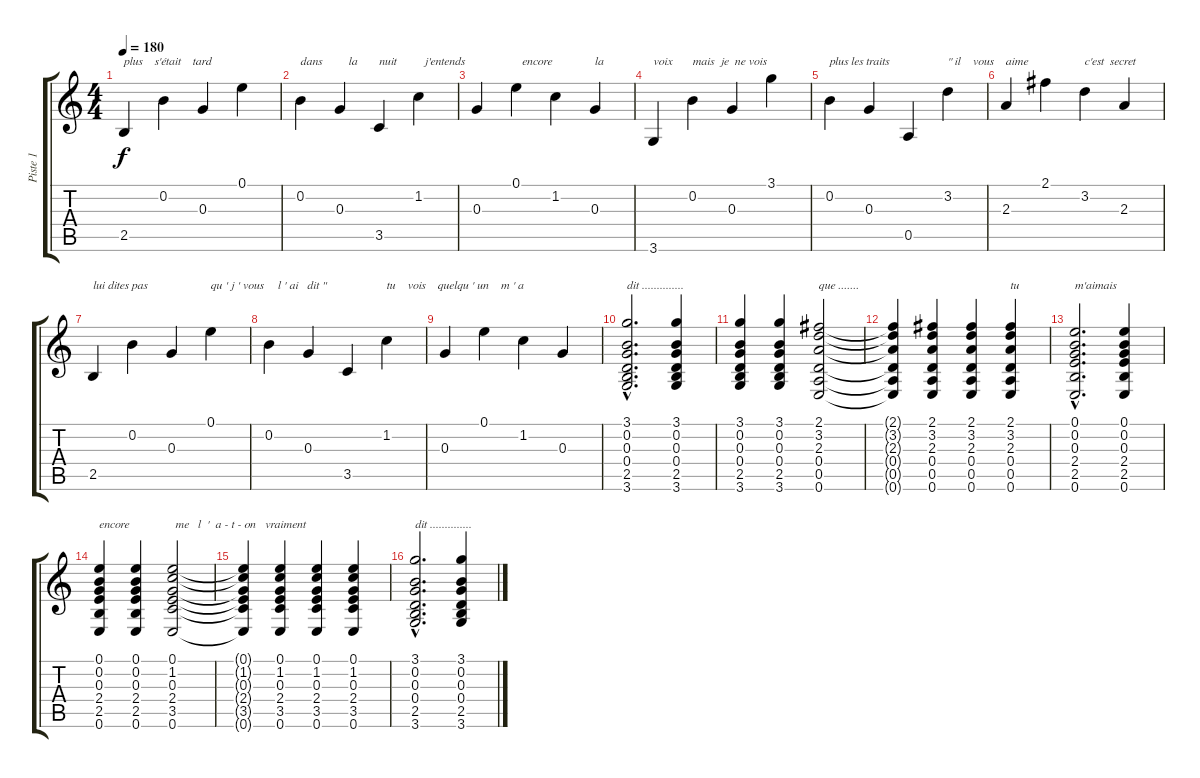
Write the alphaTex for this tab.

\track ("Piste 1" "Piste 1") {instrument acousticguitarnylon}
\staff {score tabs}
\tuning (E4 B3 G3 D3 A2 E2) {hide}
\ts (4 4)
\tempo 180
\clef g2
\ks c
2.5.4{txt "plus    s'était    tard     " dy f} 0.2.4 0.3.4 0.1.4 |
0.2.4{txt "dans"} 0.3.4{txt "   la"} 3.5.4{txt "nuit"} 1.2.4{txt "  j'entends"} |
0.3.4 0.1.4{txt "  encore"} 1.2.4 0.3.4{txt "la       "} |
3.6.4{txt "voix"} 0.2.4{txt "mais  je  ne vois"} 0.3.4 3.1.4 |
0.2.4{txt "plus les traits "} 0.3.4 0.5.4 3.2.4{txt "\" il    vous    aime"} |
2.3.4 2.1.4 3.2.4{txt "c'est  secret"} 2.3.4 |
2.5.4{txt "lui dites pas"} 0.2.4 0.3.4 0.1.4{txt "qu ' j ' vous"} |
0.2.4{txt "   l ' ai   dit \""} 0.3.4 3.5.4 1.2.4{txt "tu    vois    quelqu ' un    m ' a"} |
0.3.4 0.1.4 1.2.4 0.3.4 |
(3.1{hac} 0.2{hac} 0.3{hac} 0.4{hac} 2.5{hac} 3.6{hac}).2{d txt "dit .............."} (3.1 0.2 0.3 0.4 2.5 3.6).4 |
(3.1 0.2 0.3 0.4 2.5 3.6).4 (3.1 0.2 0.3 0.4 2.5 3.6).4 (2.1 3.2 2.3 0.4 0.5 0.6).2{txt "que ......."} |
(2.1{t} 3.2{t} 2.3{t} 0.4{t} 0.5{t} 0.6{t}).4 (2.1 3.2 2.3 0.4 0.5 0.6).4 (2.1 3.2 2.3 0.4 0.5 0.6).4 (2.1 3.2 2.3 0.4 0.5 0.6).4{txt "tu"} |
(0.1{hac} 0.2{hac} 0.3{hac} 2.4{hac} 2.5{hac} 0.6{hac}).2{d txt "m'aimais"} (0.1 0.2 0.3 2.4 2.5 0.6).4 |
(0.1 0.2 0.3 2.4 2.5 0.6).4{txt "encore"} (0.1 0.2 0.3 2.4 2.5 0.6).4 (0.1 1.2 0.3 2.4 3.5 0.6).2{txt " me   l  '  a - t - on   vraiment"} |
(0.1{t} 1.2{t} 0.3{t} 2.4{t} 3.5{t} 0.6{t}).4 (0.1 1.2 0.3 2.4 3.5 0.6).4 (0.1 1.2 0.3 2.4 3.5 0.6).4 (0.1 1.2 0.3 2.4 3.5 0.6).4 |
(3.1{hac} 0.2{hac} 0.3{hac} 0.4{hac} 2.5{hac} 3.6{hac}).2{d txt "dit .............."} (3.1 0.2 0.3 0.4 2.5 3.6).4
